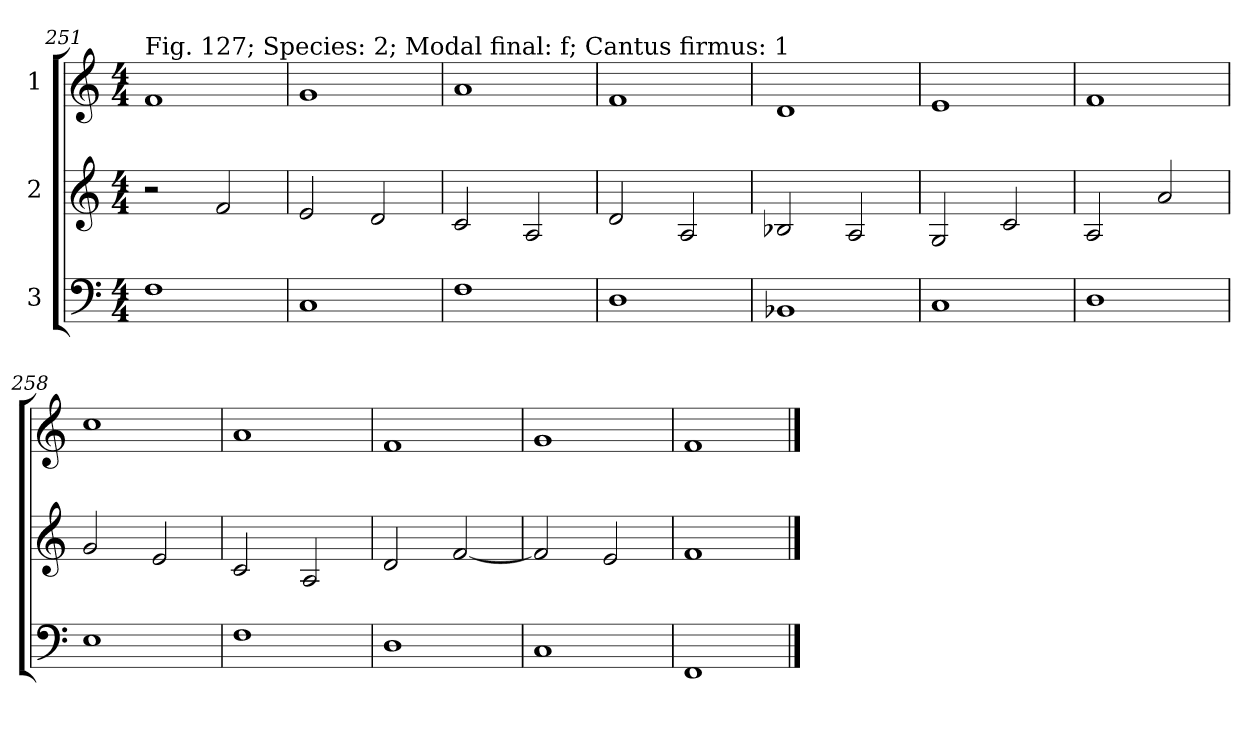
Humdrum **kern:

**kern	**kern	**kern
*part3	*part2	*part1
*staff3	*staff2	*staff1
*I"3	*I"2	*I"1
*clefF4	*clefG2	*clefG2
*k[]	*k[]	*k[]
*M4/4	*M4/4	*M4/4
=251	=251	=251
!	!	!LO:TX:a:t=Fig. 127; Species&colon; 2; Modal final&colon; f; Cantus firmus&colon; 1
1F	2r	1f
.	2f/	.
=252	=252	=252
1C	2e/	1g
.	2d/	.
=253	=253	=253
1F	2c/	1a
.	2A/	.
=254	=254	=254
1D	2d/	1f
.	2A/	.
=255	=255	=255
1BB-X	2B-X/	1d
.	2A/	.
=256	=256	=256
1C	2G/	1e
.	2c/	.
=257	=257	=257
1D	2A/	1f
.	2a/	.
=258	=258	=258
1E	2g/	1cc
.	2e/	.
=259	=259	=259
1F	2c/	1a
.	2A/	.
=260	=260	=260
1D	2d/	1f
.	[2f/	.
=261	=261	=261
1C	2f/]	1g
.	2e/	.
=262	=262	=262
1FF	1f	1f
==	==	==
*-	*-	*-
